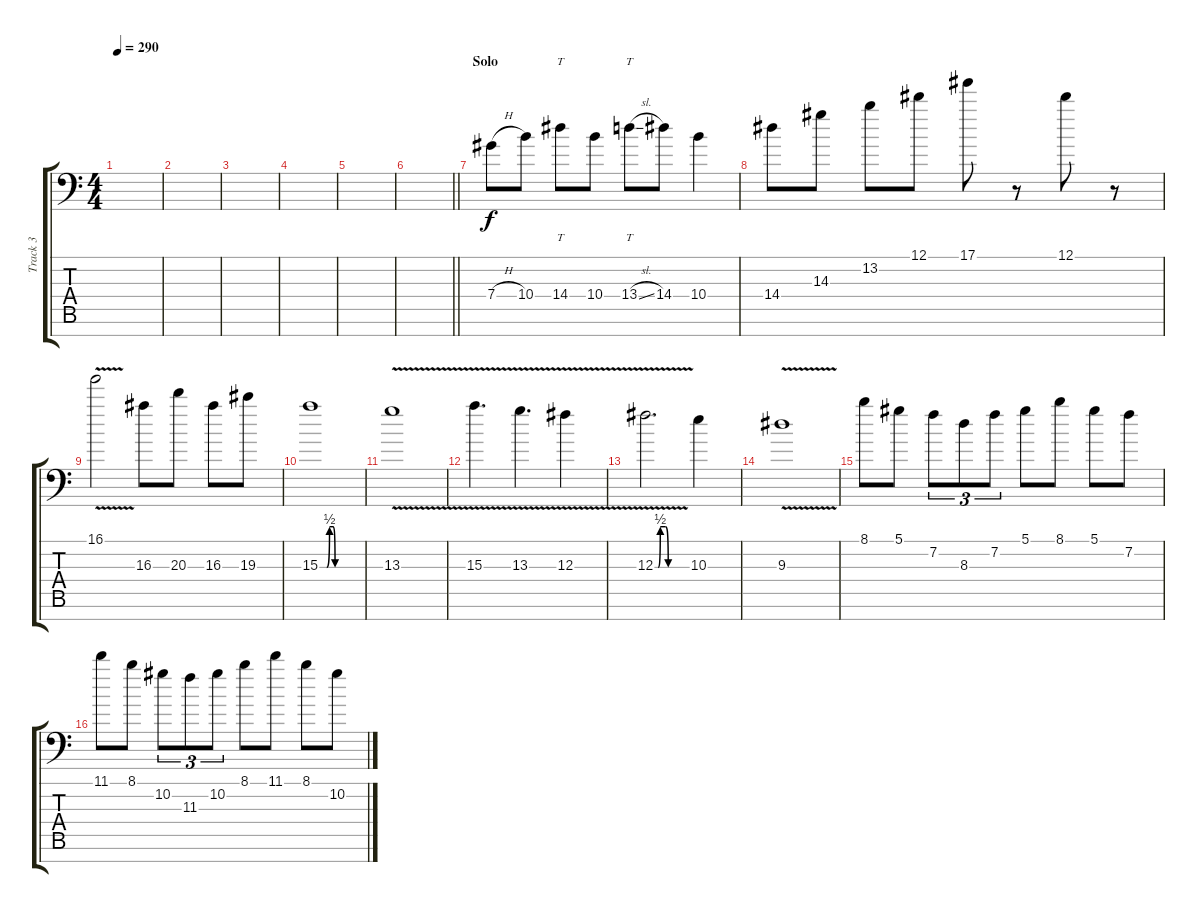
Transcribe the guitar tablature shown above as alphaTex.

\track ("Track 3" "Track 3") {instrument overdrivenguitar}
\staff {score tabs}
\tuning (Eb4 Bb3 Gb3 Db3 Ab2 Eb2 Ab1) {hide}
\ts (4 4)
\tempo 290
\clef f4
\ks c
|
|
|
|
|
\barLineRight lightlight
|
\section ("" "Solo")
7.4{h}.8 10.4.8 14.4.8{tt} 10.4.8 13.4{sl}.8{tt} 14.4.8 10.4.4 |
14.4.8 14.3.8 13.2.8 12.1.8 17.1.8 r.8 12.1.8 r.8 |
16.1{v}.2 16.3.8 20.3.8 16.3.8 19.3.8 |
15.3{be (custom 0 0 10 0 14 2 19 2 22 0 30 0 40 0 50 0 60 0)}.1 |
13.3{v}.1 |
15.3{v}.4{d} 13.3{v}.4{d} 12.3{v}.4 |
12.3{be (custom 0 0 6 0 10 2 20 2 25 0 40 0 50 0 60 0) v}.2{d} 10.3.4 |
9.3{v}.1 |
8.1.8 5.1.8 7.2.8{tu (3 2)} 8.3.8{tu (3 2)} 7.2.8{tu (3 2)} 5.1.8 8.1.8 5.1.8 7.2.8 |
11.1.8 8.1.8 10.2.8{tu (3 2)} 11.3.8{tu (3 2)} 10.2.8{tu (3 2)} 8.1.8 11.1.8 8.1.8 10.2.8
